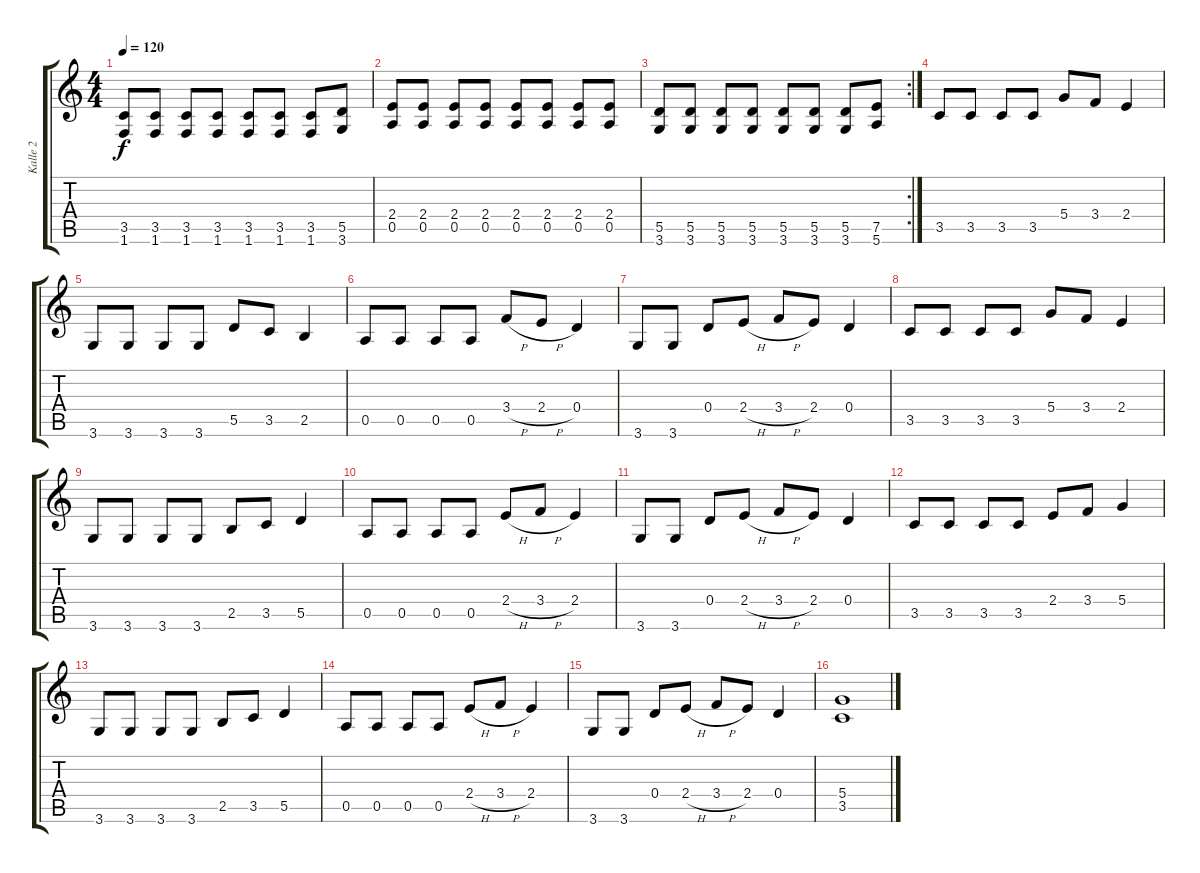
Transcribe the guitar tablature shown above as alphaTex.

\track ("Kalle 2" "Kalle 2") {instrument distortionguitar}
\staff {score tabs}
\tuning (E4 B3 G3 D3 A2 E2) {hide}
\ts (4 4)
\tempo 120
\clef g2
\ks c
(3.5 1.6).8{dy f} (3.5 1.6).8 (3.5 1.6).8 (3.5 1.6).8 (3.5 1.6).8 (3.5 1.6).8 (3.5 1.6).8 (5.5 3.6).8 |
(2.4 0.5).8 (2.4 0.5).8 (2.4 0.5).8 (2.4 0.5).8 (2.4 0.5).8 (2.4 0.5).8 (2.4 0.5).8 (2.4 0.5).8 |
\rc 2
(5.5 3.6).8 (5.5 3.6).8 (5.5 3.6).8 (5.5 3.6).8 (5.5 3.6).8 (5.5 3.6).8 (5.5 3.6).8 (7.5 5.6).8 |
3.5.8 3.5.8 3.5.8 3.5.8 5.4.8 3.4.8 2.4.4 |
3.6.8 3.6.8 3.6.8 3.6.8 5.5.8 3.5.8 2.5.4 |
0.5.8 0.5.8 0.5.8 0.5.8 3.4{h}.8 2.4{h}.8 0.4.4 |
3.6.8 3.6.8 0.4.8 2.4{h}.8 3.4{h}.8 2.4.8 0.4.4 |
3.5.8 3.5.8 3.5.8 3.5.8 5.4.8 3.4.8 2.4.4 |
3.6.8 3.6.8 3.6.8 3.6.8 2.5.8 3.5.8 5.5.4 |
0.5.8 0.5.8 0.5.8 0.5.8 2.4{h}.8 3.4{h}.8 2.4.4 |
3.6.8 3.6.8 0.4.8 2.4{h}.8 3.4{h}.8 2.4.8 0.4.4 |
3.5.8 3.5.8 3.5.8 3.5.8 2.4.8 3.4.8 5.4.4 |
3.6.8 3.6.8 3.6.8 3.6.8 2.5.8 3.5.8 5.5.4 |
0.5.8 0.5.8 0.5.8 0.5.8 2.4{h}.8 3.4{h}.8 2.4.4 |
3.6.8 3.6.8 0.4.8 2.4{h}.8 3.4{h}.8 2.4.8 0.4.4 |
(5.4 3.5).1
